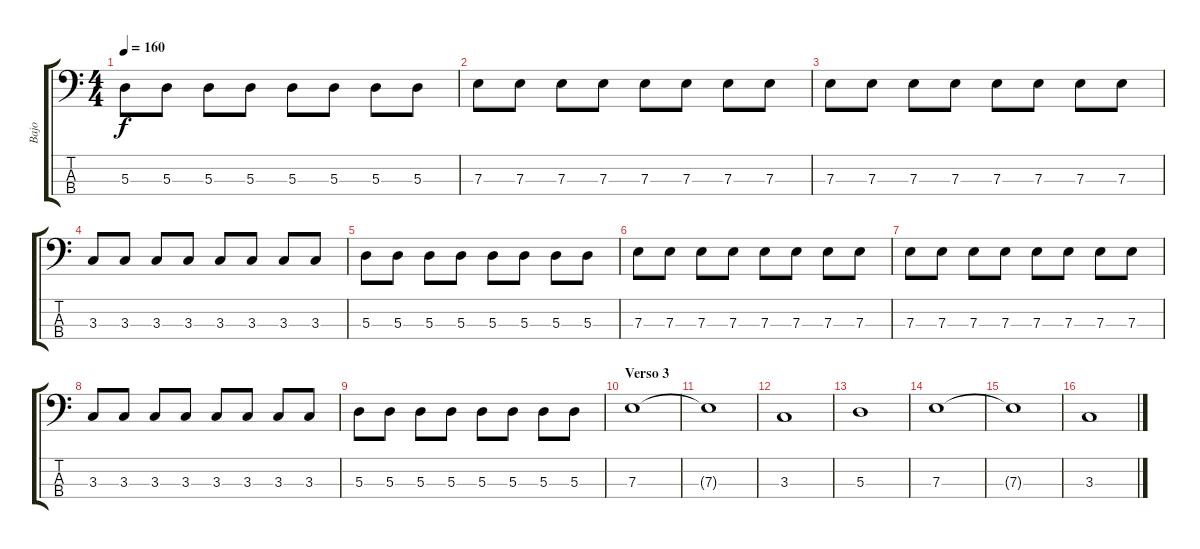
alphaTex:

\track ("Bajo" "Bajo") {instrument electricbassfinger}
\staff {score tabs}
\tuning (G2 D2 A1 E1) {hide}
\ts (4 4)
\tempo 160
\clef f4
\ks c
5.3.8{dy f} 5.3.8 5.3.8 5.3.8 5.3.8 5.3.8 5.3.8 5.3.8 |
7.3.8 7.3.8 7.3.8 7.3.8 7.3.8 7.3.8 7.3.8 7.3.8 |
7.3.8 7.3.8 7.3.8 7.3.8 7.3.8 7.3.8 7.3.8 7.3.8 |
3.3.8 3.3.8 3.3.8 3.3.8 3.3.8 3.3.8 3.3.8 3.3.8 |
5.3.8 5.3.8 5.3.8 5.3.8 5.3.8 5.3.8 5.3.8 5.3.8 |
7.3.8 7.3.8 7.3.8 7.3.8 7.3.8 7.3.8 7.3.8 7.3.8 |
7.3.8 7.3.8 7.3.8 7.3.8 7.3.8 7.3.8 7.3.8 7.3.8 |
3.3.8 3.3.8 3.3.8 3.3.8 3.3.8 3.3.8 3.3.8 3.3.8 |
5.3.8 5.3.8 5.3.8 5.3.8 5.3.8 5.3.8 5.3.8 5.3.8 |
\section ("" "Verso 3")
7.3.1 |
7.3{t}.1 |
3.3.1 |
5.3.1 |
7.3.1 |
7.3{t}.1 |
3.3.1
